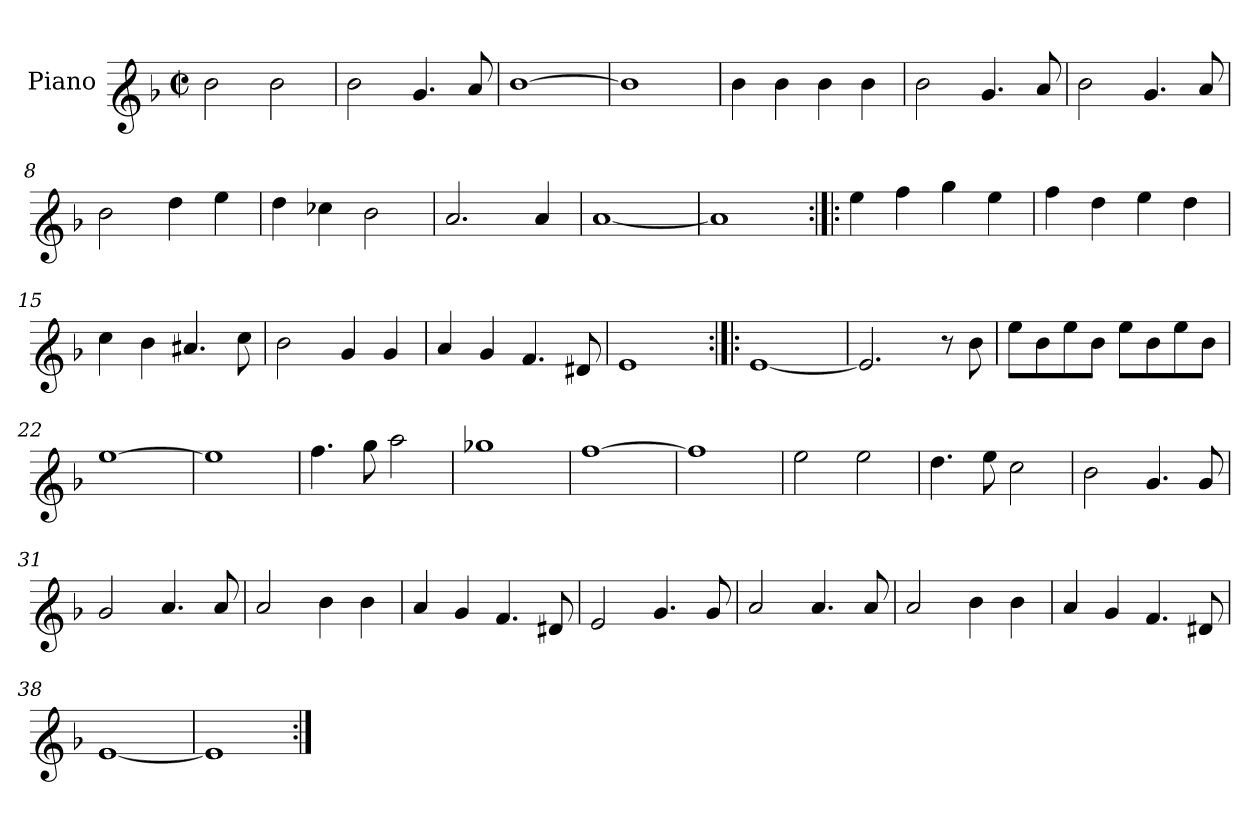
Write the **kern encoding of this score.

**kern
*part1
*staff1
*I"Piano
*I'Pno.
*clefG1
*k[b-]
*M2/2
*met(c|)
=1
2dd\
2dd\
=2
2dd\
4.b-/
8cc/
=3
[1dd
=4
1dd]
=5
4dd\
4dd\
4dd\
4dd\
=6
2dd\
4.b-/
8cc/
=7
2dd\
4.b-/
8cc/
=8
2dd\
4ff\
4gg\
=9
4ff\
4ee-X\
2dd\
=10
2.cc/
4cc/
=11
[1cc
!!LO:LB:g=z
=12
1cc]
=13:|!|:
4gg\
4aa\
4bb-\
4gg\
=14
4aa\
4ff\
4gg\
4ff\
=15
4ee\
4dd\
4.cc#X/
8ee\
=16
2dd\
4b-/
4b-/
=17
4cc/
4b-/
4.a/
8f#X/
=18
1g
=19:|!|:
[1g
=20
2.g/]
8r
8dd\
!!LO:LB:g=z
=21
8gg\L
8dd\
8gg\
8dd\J
8gg\L
8dd\
8gg\
8dd\J
=22
[1gg
=23
1gg]
=24
4.aa\
8bb-\
2ccc\
=25
1bb-X
=26
[1aa
=27
1aa]
=28
2gg\
2gg\
=29
4.ff\
8gg\
2ee\
=30
2dd\
4.b-/
8b-/
=31
2b-/
4.cc/
8cc/
!!LO:LB:g=z
=32
2cc/
4dd\
4dd\
=33
4cc/
4b-/
4.a/
8f#X/
=34
2g/
4.b-/
8b-/
=35
2cc/
4.cc/
8cc/
=36
2cc/
4dd\
4dd\
=37
4cc/
4b-/
4.a/
8f#X/
=38
[1g
=39
1g]
=:|!
*-
